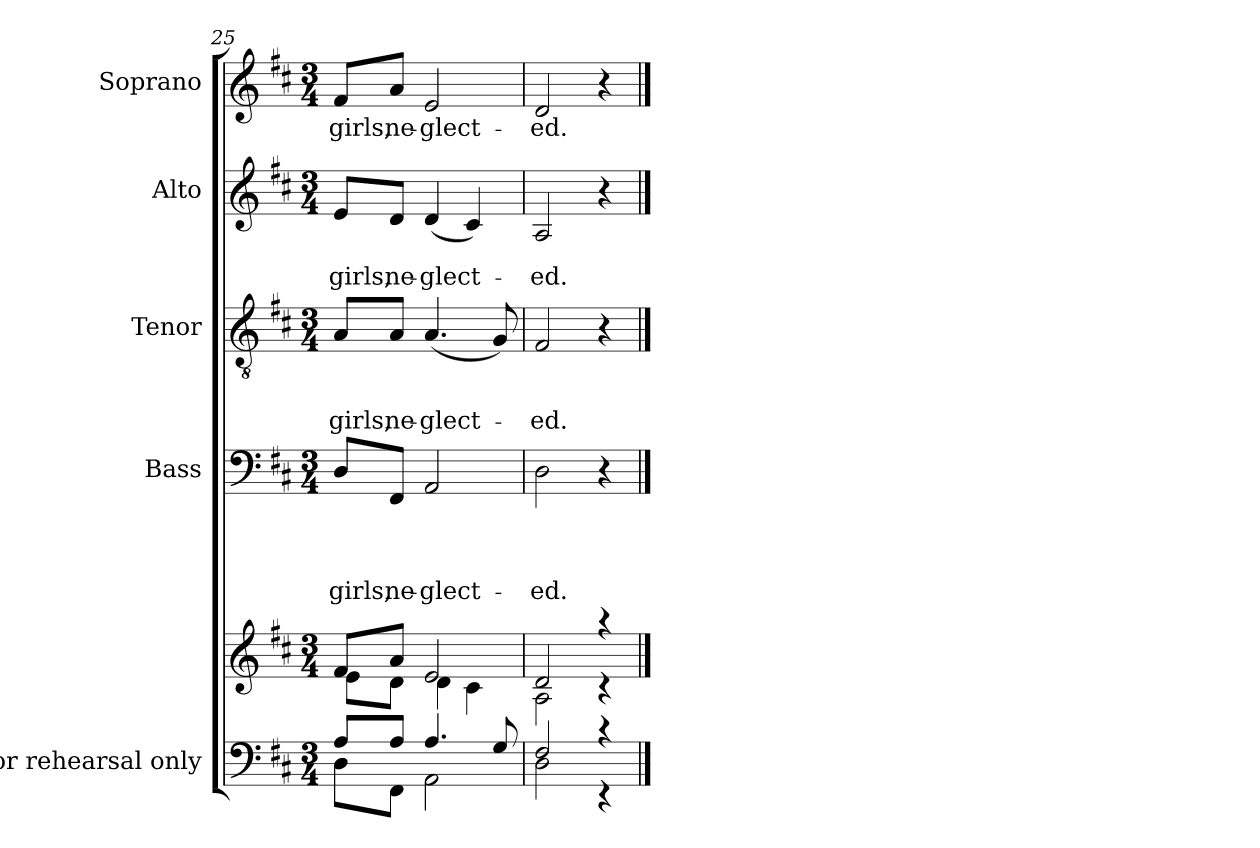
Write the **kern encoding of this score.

**kern	**kern	**kern	**text	**text	**text	**text	**kern	**text	**text	**text	**kern	**text	**text	**kern	**text
*part5	*part5	*part4	*part4	*part4	*part4	*part4	*part3	*part3	*part3	*part3	*part2	*part2	*part2	*part1	*part1
*staff6	*staff5	*staff4	*staff4	*staff4	*staff4	*staff4	*staff3	*staff3	*staff3	*staff3	*staff2	*staff2	*staff2	*staff1	*staff1
*I"for rehearsal only	*	*I"Bass	*	*	*	*	*I"Tenor	*	*	*	*I"Alto	*	*	*I"Soprano	*
*clefF4	*clefG2	*clefF4	*	*	*	*	*clefGv2	*	*	*	*clefG2	*	*	*clefG2	*
*k[f#c#]	*k[f#c#]	*k[f#c#]	*	*	*	*	*k[f#c#]	*	*	*	*k[f#c#]	*	*	*k[f#c#]	*
*D:	*D:	*D:	*	*	*	*	*D:	*	*	*	*D:	*	*	*D:	*
*M3/4	*M3/4	*M3/4	*	*	*	*	*M3/4	*	*	*	*M3/4	*	*	*M3/4	*
=25	=25	=25	=25	=25	=25	=25	=25	=25	=25	=25	=25	=25	=25	=25	=25
*^	*^	*	*	*	*	*	*	*	*	*	*	*	*	*	*
!	!	!	!	!	!	!	!	!LO:LY:b	!	!	!	!LO:LY:b	!	!	!LO:LY:b	!	!LO:LY:b
8A/L	8D\L	8f#/L	8e\L	8D/L	.	.	.	girls,	8A/L	.	.	girls,	8e/L	.	girls,	8f#/L	girls,
!	!	!	!	!	!	!	!	!LO:LY:b	!	!	!	!LO:LY:b	!	!	!LO:LY:b	!	!LO:LY:b
8A/J	8FF#\J	8a/J	8d\J	8FF#/J	.	.	.	ne-	8A/J	.	.	ne-	8d/J	.	ne-	8a/J	ne-
!	!	!	!	!	!	!	!	!LO:LY:b	!	!	!	!LO:LY:b	!	!	!LO:LY:b	!	!LO:LY:b
4.A/	2AA\	2e/	4d\	2AA/	.	.	.	-glect-	(<4.A/	.	.	-glect-	(<4d/	.	-glect-	2e/	-glect-
.	.	.	4c#\	.	.	.	.	.	.	.	.	.	4c#/)	.	.	.	.
8G/	.	.	.	.	.	.	.	.	8G/)	.	.	.	.	.	.	.	.
=26	=26	=26	=26	=26	=26	=26	=26	=26	=26	=26	=26	=26	=26	=26	=26	=26	=26
!	!	!	!	!	!	!	!	!LO:LY:b	!	!	!	!LO:LY:b	!	!	!LO:LY:b	!	!LO:LY:b
2F#/	2D\	2d/	2A\	2D\	.	.	.	-ed.	2F#/	.	.	-ed.	2A/	.	-ed.	2d/	-ed.
4rc	4rEE	4raa	4rc	4r	.	.	.	.	4r	.	.	.	4r	.	.	4r	.
*v	*v	*	*	*	*	*	*	*	*	*	*	*	*	*	*	*	*
*	*v	*v	*	*	*	*	*	*	*	*	*	*	*	*	*	*
==	==	==	==	==	==	==	==	==	==	==	==	==	==	==	==
*-	*-	*-	*-	*-	*-	*-	*-	*-	*-	*-	*-	*-	*-	*-	*-
